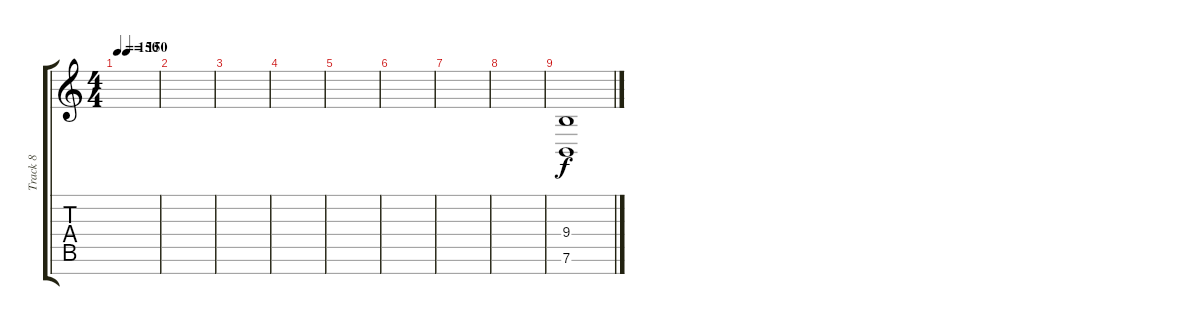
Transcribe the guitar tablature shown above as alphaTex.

\track ("Track 8" "Track 8") {instrument orchestrahit}
\staff {score tabs}
\tuning (E4 B3 G3 D3 A2 E2 B1) {hide}
\ts (4 4)
\tempo 150
\tempo (150 0.21875)
\clef g2
\ks c
|
|
|
|
|
|
|
|
(9.4 7.6).1
